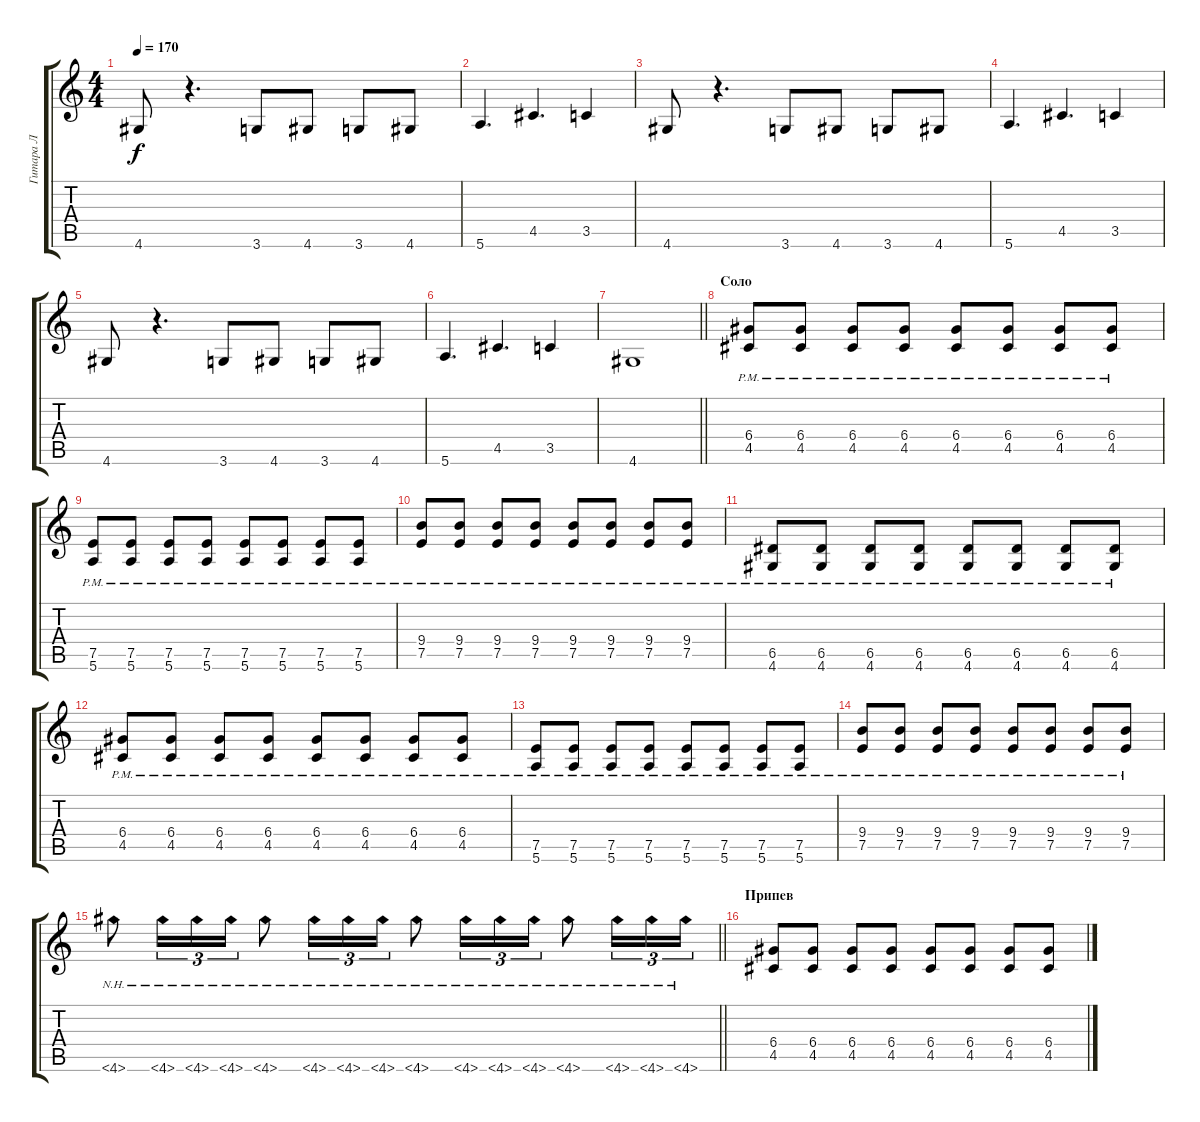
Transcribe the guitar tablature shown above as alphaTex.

\track ("Гитара Л" "Гитара Л") {instrument distortionguitar}
\staff {score tabs}
\tuning (E4 B3 G3 D3 A2 E2) {hide}
\ts (4 4)
\tempo 170
\clef g2
\ks c
4.6.8{dy f} r.4{d} 3.6.8 4.6.8 3.6.8 4.6.8 |
5.6.4{d} 4.5.4{d} 3.5.4 |
4.6.8 r.4{d} 3.6.8 4.6.8 3.6.8 4.6.8 |
5.6.4{d} 4.5.4{d} 3.5.4 |
4.6.8 r.4{d} 3.6.8 4.6.8 3.6.8 4.6.8 |
5.6.4{d} 4.5.4{d} 3.5.4 |
\barLineRight lightlight
4.6.1 |
\section ("" "Соло")
(6.4{pm} 4.5{pm}).8 (6.4{pm} 4.5{pm}).8 (6.4{pm} 4.5{pm}).8 (6.4{pm} 4.5{pm}).8 (6.4{pm} 4.5{pm}).8 (6.4{pm} 4.5{pm}).8 (6.4{pm} 4.5{pm}).8 (6.4{pm} 4.5{pm}).8 |
(7.5{pm} 5.6{pm}).8 (7.5{pm} 5.6{pm}).8 (7.5{pm} 5.6{pm}).8 (7.5{pm} 5.6{pm}).8 (7.5{pm} 5.6{pm}).8 (7.5{pm} 5.6{pm}).8 (7.5{pm} 5.6{pm}).8 (7.5{pm} 5.6{pm}).8 |
(9.4{pm} 7.5{pm}).8 (9.4{pm} 7.5{pm}).8 (9.4{pm} 7.5{pm}).8 (9.4{pm} 7.5{pm}).8 (9.4{pm} 7.5{pm}).8 (9.4{pm} 7.5{pm}).8 (9.4{pm} 7.5{pm}).8 (9.4{pm} 7.5{pm}).8 |
(6.5{pm} 4.6{pm}).8 (6.5{pm} 4.6{pm}).8 (6.5{pm} 4.6{pm}).8 (6.5{pm} 4.6{pm}).8 (6.5{pm} 4.6{pm}).8 (6.5{pm} 4.6{pm}).8 (6.5{pm} 4.6{pm}).8 (6.5{pm} 4.6{pm}).8 |
(6.4{pm} 4.5{pm}).8 (6.4{pm} 4.5{pm}).8 (6.4{pm} 4.5{pm}).8 (6.4{pm} 4.5{pm}).8 (6.4{pm} 4.5{pm}).8 (6.4{pm} 4.5{pm}).8 (6.4{pm} 4.5{pm}).8 (6.4{pm} 4.5{pm}).8 |
(7.5{pm} 5.6{pm}).8 (7.5{pm} 5.6{pm}).8 (7.5{pm} 5.6{pm}).8 (7.5{pm} 5.6{pm}).8 (7.5{pm} 5.6{pm}).8 (7.5{pm} 5.6{pm}).8 (7.5{pm} 5.6{pm}).8 (7.5{pm} 5.6{pm}).8 |
(9.4{pm} 7.5{pm}).8 (9.4{pm} 7.5{pm}).8 (9.4{pm} 7.5{pm}).8 (9.4{pm} 7.5{pm}).8 (9.4{pm} 7.5{pm}).8 (9.4{pm} 7.5{pm}).8 (9.4{pm} 7.5{pm}).8 (9.4{pm} 7.5{pm}).8 |
\barLineRight lightlight
4.6{nh}.8 4.6{nh}.16{tu (3 2)} 4.6{nh}.16{tu (3 2)} 4.6{nh}.16{tu (3 2)} 4.6{nh}.8 4.6{nh}.16{tu (3 2)} 4.6{nh}.16{tu (3 2)} 4.6{nh}.16{tu (3 2)} 4.6{nh}.8 4.6{nh}.16{tu (3 2)} 4.6{nh}.16{tu (3 2)} 4.6{nh}.16{tu (3 2)} 4.6{nh}.8 4.6{nh}.16{tu (3 2)} 4.6{nh}.16{tu (3 2)} 4.6{nh}.16{tu (3 2)} |
\section ("" "Припев")
(6.4 4.5).8 (6.4 4.5).8 (6.4 4.5).8 (6.4 4.5).8 (6.4 4.5).8 (6.4 4.5).8 (6.4 4.5).8 (6.4 4.5).8
